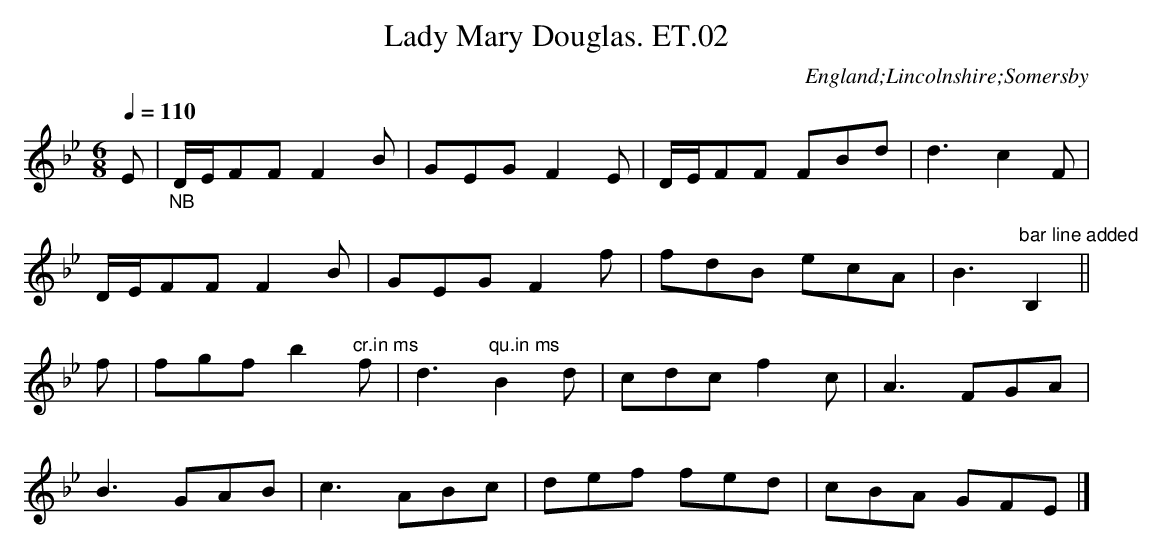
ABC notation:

X:1
T:Lady Mary Douglas. ET.02
M:6/8
L:1/8
Q:1/4=110
O:England;Lincolnshire;Somersby
K:Bb
E|"_NB"D/E/FF F2B|GEGF2E|D/E/FF FBd|d3c2F|
D/E/FF F2B|GEGF2f|fdB ecA|B3"bar line added"B,2||
f|fgf b2"cr.in ms"f|d3"qu.in ms"B2 d|cdcf2c|A3FGA|
B3GAB|c3ABc|def fed| cBA GFE|]
